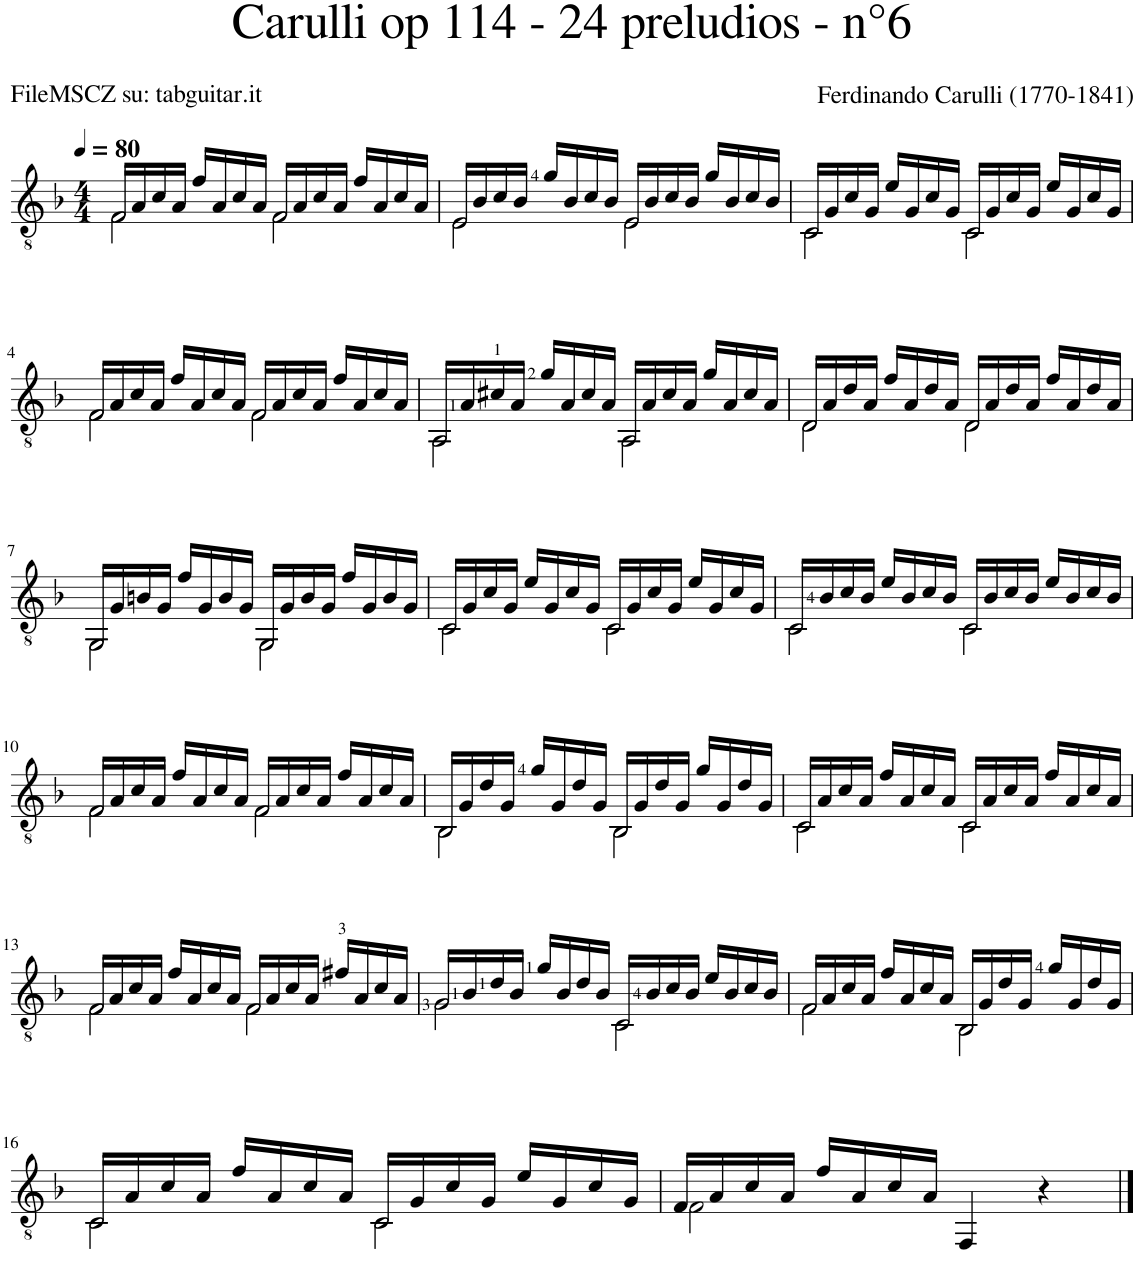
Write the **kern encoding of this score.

**kern
*part1
*staff1
*I"Guitar
*I'Guit.
*clefGv2
*k[b-]
*M4/4
*MM80
=1
!LO:N:head=open
*^
16F/LL	2F\
16A/	.
16c/	.
16A/JJ	.
16f/LL	.
16A/	.
16c/	.
16A/JJ	.
!LO:N:head=open	!
16F/LL	2F\
16A/	.
16c/	.
16A/JJ	.
16f/LL	.
16A/	.
16c/	.
16A/JJ	.
=2	=2
!LO:N:head=open	!
16E/LL	2E\
16B-/	.
16c/	.
16B-/JJ	.
16g/LL	.
16B-/	.
16c/	.
16B-/JJ	.
!LO:N:head=open	!
16E/LL	2E\
16B-/	.
16c/	.
16B-/JJ	.
16g/LL	.
16B-/	.
16c/	.
16B-/JJ	.
=3	=3
!LO:N:head=open	!
16C/LL	2C\
16G/	.
16c/	.
16G/JJ	.
16e/LL	.
16G/	.
16c/	.
16G/JJ	.
!LO:N:head=open	!
16C/LL	2C\
16G/	.
16c/	.
16G/JJ	.
16e/LL	.
16G/	.
16c/	.
16G/JJ	.
!!LO:LB:g=z	!!
=4	=4
!LO:N:head=open	!
16F/LL	2F\
16A/	.
16c/	.
16A/JJ	.
16f/LL	.
16A/	.
16c/	.
16A/JJ	.
!LO:N:head=open	!
16F/LL	2F\
16A/	.
16c/	.
16A/JJ	.
16f/LL	.
16A/	.
16c/	.
16A/JJ	.
=5	=5
!LO:N:head=open	!
16AA/LL	2AA\
16A/	.
16c#X/	.
16A/JJ	.
16g/LL	.
16A/	.
16c#/	.
16A/JJ	.
!LO:N:head=open	!
16AA/LL	2AA\
16A/	.
16c#/	.
16A/JJ	.
16g/LL	.
16A/	.
16c#/	.
16A/JJ	.
=6	=6
!LO:N:head=open	!
16D/LL	2D\
16A/	.
16d/	.
16A/JJ	.
16f/LL	.
16A/	.
16d/	.
16A/JJ	.
!LO:N:head=open	!
16D/LL	2D\
16A/	.
16d/	.
16A/JJ	.
16f/LL	.
16A/	.
16d/	.
16A/JJ	.
!!LO:LB:g=z	!!
=7	=7
!LO:N:head=open	!
16GG/LL	2GG\
16G/	.
16Bn/	.
16G/JJ	.
16f/LL	.
16G/	.
16B/	.
16G/JJ	.
!LO:N:head=open	!
16GG/LL	2GG\
16G/	.
16B/	.
16G/JJ	.
16f/LL	.
16G/	.
16B/	.
16G/JJ	.
=8	=8
!LO:N:head=open	!
16C/LL	2C\
16G/	.
16c/	.
16G/JJ	.
16e/LL	.
16G/	.
16c/	.
16G/JJ	.
!LO:N:head=open	!
16C/LL	2C\
16G/	.
16c/	.
16G/JJ	.
16e/LL	.
16G/	.
16c/	.
16G/JJ	.
=9	=9
!LO:N:head=open	!
16C/LL	2C\
16B-/	.
16c/	.
16B-/JJ	.
16e/LL	.
16B-/	.
16c/	.
16B-/JJ	.
!LO:N:head=open	!
16C/LL	2C\
16B-/	.
16c/	.
16B-/JJ	.
16e/LL	.
16B-/	.
16c/	.
16B-/JJ	.
!!LO:LB:g=z	!!
=10	=10
!LO:N:head=open	!
16F/LL	2F\
16A/	.
16c/	.
16A/JJ	.
16f/LL	.
16A/	.
16c/	.
16A/JJ	.
!LO:N:head=open	!
16F/LL	2F\
16A/	.
16c/	.
16A/JJ	.
16f/LL	.
16A/	.
16c/	.
16A/JJ	.
=11	=11
!LO:N:head=open	!
16BB-/LL	2BB-\
16G/	.
16d/	.
16G/JJ	.
16g/LL	.
16G/	.
16d/	.
16G/JJ	.
!LO:N:head=open	!
16BB-/LL	2BB-\
16G/	.
16d/	.
16G/JJ	.
16g/LL	.
16G/	.
16d/	.
16G/JJ	.
=12	=12
!LO:N:head=open	!
16C/LL	2C\
16A/	.
16c/	.
16A/JJ	.
16f/LL	.
16A/	.
16c/	.
16A/JJ	.
!LO:N:head=open	!
16C/LL	2C\
16A/	.
16c/	.
16A/JJ	.
16f/LL	.
16A/	.
16c/	.
16A/JJ	.
!!LO:LB:g=z	!!
=13	=13
!LO:N:head=open	!
16F/LL	2F\
16A/	.
16c/	.
16A/JJ	.
16f/LL	.
16A/	.
16c/	.
16A/JJ	.
!LO:N:head=open	!
16F/LL	2F\
16A/	.
16c/	.
16A/JJ	.
16f#X/LL	.
16A/	.
16c/	.
16A/JJ	.
=14	=14
!LO:N:head=open	!
16G/LL	2G\
16B-/	.
16d/	.
16B-/JJ	.
16g/LL	.
16B-/	.
16d/	.
16B-/JJ	.
!LO:N:head=open	!
16C/LL	2C\
16B-/	.
16c/	.
16B-/JJ	.
16e/LL	.
16B-/	.
16c/	.
16B-/JJ	.
=15	=15
!LO:N:head=open	!
16F/LL	2F\
16A/	.
16c/	.
16A/JJ	.
16f/LL	.
16A/	.
16c/	.
16A/JJ	.
!LO:N:head=open	!
16BB-/LL	2BB-\
16G/	.
16d/	.
16G/JJ	.
16g/LL	.
16G/	.
16d/	.
16G/JJ	.
!!LO:LB:g=z	!!
=16	=16
!LO:N:head=open	!
16C/LL	2C\
16A/	.
16c/	.
16A/JJ	.
16f/LL	.
16A/	.
16c/	.
16A/JJ	.
!LO:N:head=open	!
16C/LL	2C\
16G/	.
16c/	.
16G/JJ	.
16e/LL	.
16G/	.
16c/	.
16G/JJ	.
=17	=17
16F/LL	2F\
16A/	.
16c/	.
16A/JJ	.
16f/LL	.
16A/	.
16c/	.
16A/JJ	.
4FF/	2ryy
4r	.
*v	*v
==
*-
